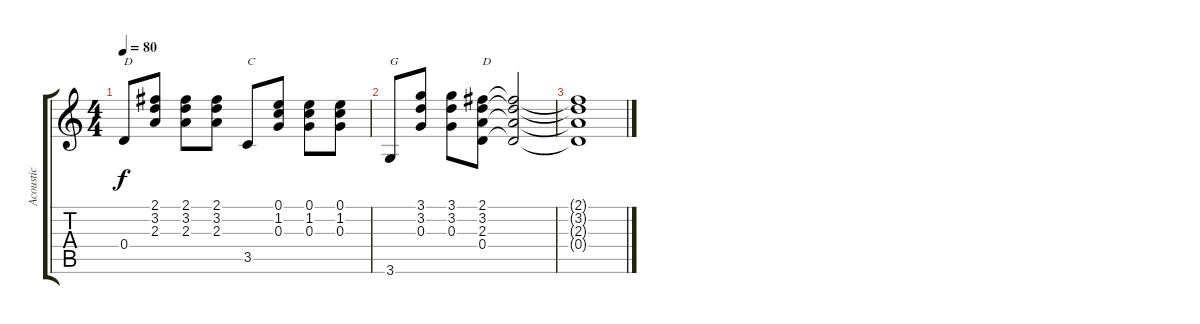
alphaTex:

\track ("Acoustic" "Acoustic") {instrument acousticguitarsteel}
\staff {score tabs}
\tuning (E4 B3 G3 D3 A2 E2) {hide}
\ts (4 4)
\tempo 80
\clef g2
\ks c
0.4.8{txt "D" dy f} (2.1 3.2 2.3).8 (2.1 3.2 2.3).8 (2.1 3.2 2.3).8 3.5.8{txt "C"} (0.1 1.2 0.3).8 (0.1 1.2 0.3).8 (0.1 1.2 0.3).8 |
3.6.8{txt "G"} (3.1 3.2 0.3).8 (3.1 3.2 0.3).8 (2.1 3.2 2.3 0.4).8{txt "D"} (2.1{t} 3.2{t} 2.3{t} 0.4{t}).2 |
(2.1{t} 3.2{t} 2.3{t} 0.4{t}).1
